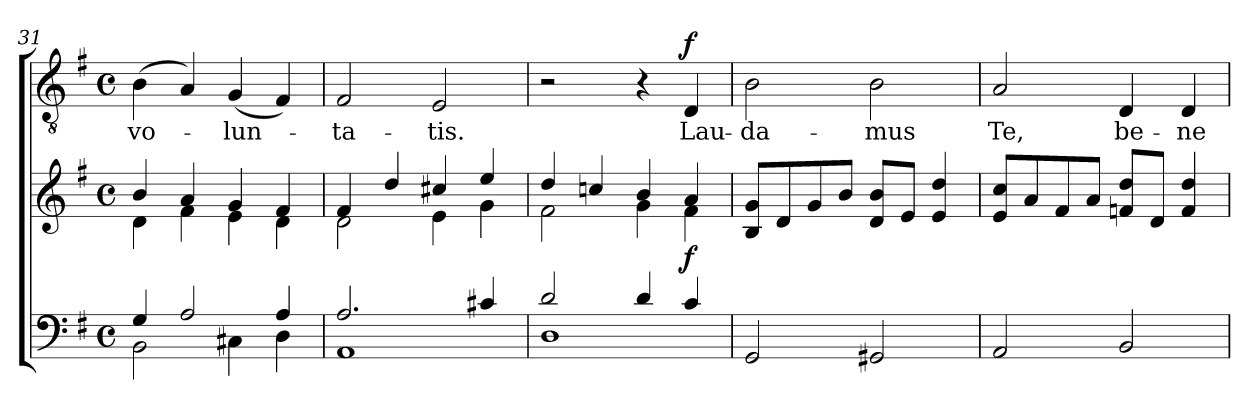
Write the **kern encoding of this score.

**kern	**kern	**dynam	**kern	**text	**dynam
*part2	*part2	*part2	*part1	*part1	*part1
*staff3	*staff2	*staff2/3	*staff1	*staff1	*staff1
*clefF4	*clefG2	*	*clefGv2	*	*
*k[f#]	*k[f#]	*	*k[f#]	*	*
*G:	*G:	*	*G:	*	*
*M4/4	*M4/4	*	*M4/4	*	*
*met(c)	*met(c)	*	*met(c)	*	*
=31	=31	=31	=31	=31	=31
*^	*^	*	*	*	*
!	!	!	!	!	!	!LO:LY:b	!
4G/	2BB\	4b/	4d\	.	(>4B\	vo-	.
2A/	.	4a/	4f#\	.	4A/)	.	.
!	!	!	!	!	!	!LO:LY:b	!
.	4C#X\	4g/	4e\	.	(<4G/	-lun-	.
4A/	4D\	4f#/	4d\	.	4F#/)	.	.
=32	=32	=32	=32	=32	=32	=32	=32
!	!	!	!	!	!	!LO:LY:b	!
2.A/	1AA	4f#/	2d\	.	2F#/	-ta-	.
.	.	4dd/	.	.	.	.	.
!	!	!	!	!	!	!LO:LY:b	!
.	.	4cc#X/	4e\	.	2E/	-tis.	.
4c#X/	.	4ee/	4g\	.	.	.	.
=33	=33	=33	=33	=33	=33	=33	=33
2d/	1D	4dd/	2f#\	.	2r	.	.
.	.	4ccn/	.	.	.	.	.
4d/	.	4b/	4g\	.	4r	.	.
!	!	!	!	!LO:DY:b	!	!LO:LY:b	!LO:DY:a
4c/	.	4a/	4f#\	f	4D/	Lau-	f
*v	*v	*	*	*	*	*	*
!!LO:LB:g=z
=34	=34	=34	=34	=34	=34	=34
!	!	!	!	!	!LO:LY:b	!
*	*v	*v	*	*	*	*
2GG/	8B/ 8g/L	.	2B\	-da-	.
.	8d/	.	.	.	.
.	8g/	.	.	.	.
.	8b/J	.	.	.	.
!	!	!	!	!LO:LY:b	!
2GG#X/	8d/ 8b/L	.	2B\	-mus	.
.	8e/J	.	.	.	.
.	4e/ 4dd/	.	.	.	.
=35	=35	=35	=35	=35	=35
!	!	!	!	!LO:LY:b	!
2AA/	8e/ 8cc/L	.	2A/	Te,	.
.	8a/	.	.	.	.
.	8f#/	.	.	.	.
.	8a/J	.	.	.	.
!	!	!	!	!LO:LY:b	!
2BB/	8fn/ 8dd/L	.	4D/	be-	.
.	8d/J	.	.	.	.
!	!	!	!	!LO:LY:b	!
.	4f/ 4dd/	.	4D/	-ne-	.
=	=	=	=	=	=
*-	*-	*-	*-	*-	*-
